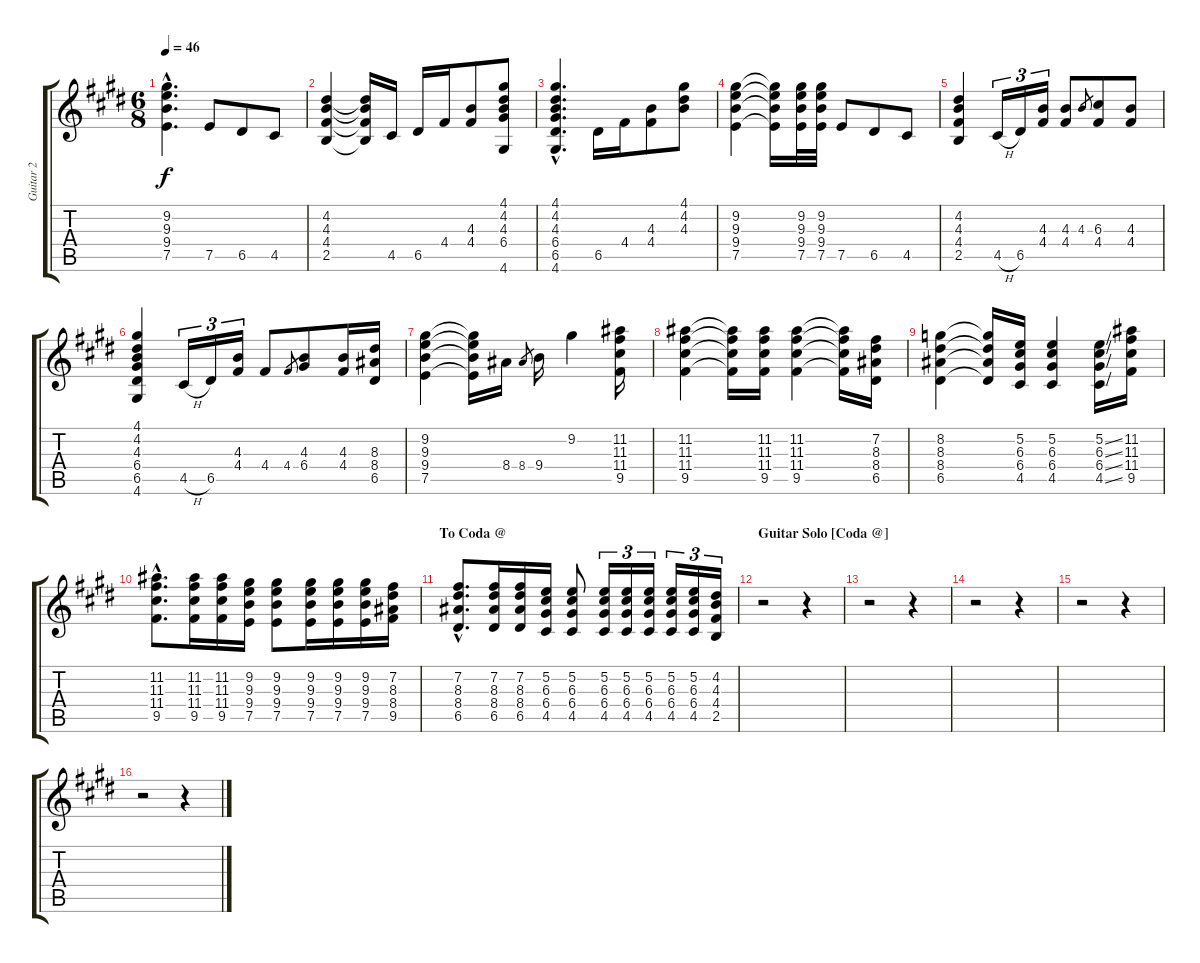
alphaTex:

\track ("Guitar 2" "Guitar 2") {instrument distortionguitar}
\staff {score tabs}
\tuning (E4 B3 G3 D3 A2 E2) {hide}
\ts (6 8)
\tempo 46
\clef g2
\ks e
(9.2{hac} 9.3{hac} 9.4{hac} 7.5{hac}).4{d dy f} 7.5.8 6.5.8 4.5.8 |
(4.2 4.3 4.4 2.5).4 (4.2{t} 4.3{t} 4.4{t} 2.5{t}).16 4.5.16 6.5.16 4.4.16 (4.3 4.4).8 (4.1 4.2 4.3 6.4 4.6).8 |
(4.1{hac} 4.2{hac} 4.3{hac} 6.4{hac} 6.5{hac} 4.6{hac}).4{d} 6.5.16 4.4.16 (4.3 4.4).8 (4.1 4.2 4.3).8 |
(9.2 9.3 9.4 7.5).4 (9.2{t} 9.3{t} 9.4{t} 7.5{t}).16 (9.2 9.3 9.4 7.5).32 (9.2 9.3 9.4 7.5).32 7.5.8 6.5.8 4.5.8 |
(4.2 4.3 4.4 2.5).4 4.5{h}.16{tu (3 2)} 6.5.16{tu (3 2)} (4.3 4.4).16{tu (3 2)} (4.3 4.4).8 4.3.8{gr} (6.3 4.4).8 (4.3 4.4).8 |
(4.1 4.2 4.3 6.4 6.5 4.6).4 4.5{h}.16{tu (3 2)} 6.5.16{tu (3 2)} (4.3 4.4).16{tu (3 2)} 4.4.8 4.4.8{gr} (4.3 6.4).8 (4.3 4.4).16 (8.3 8.4 6.5).16 |
(9.2 9.3 9.4 7.5).4 (9.2{t} 9.3{t} 9.4{t} 7.5{t}).16 8.4.16 8.4.8{gr} 9.4.16 9.2.4 (11.2 11.3 11.4 9.5).16 |
(11.2 11.3 11.4 9.5).4 (11.2{t} 11.3{t} 11.4{t} 9.5{t}).16 (11.2 11.3 11.4 9.5).16 (11.2 11.3 11.4 9.5).4 (11.2{t} 11.3{t} 11.4{t} 9.5{t}).16 (7.2 8.3 8.4 6.5).16 |
(8.2 8.3 8.4 6.5).4 (8.2{t} 8.3{t} 8.4{t} 6.5{t}).16 (5.2 6.3 6.4 4.5).16 (5.2 6.3 6.4 4.5).4 (5.2{ss} 6.3{ss} 6.4{ss} 4.5{ss}).16 (11.2 11.3 11.4 9.5).16 |
(11.2{hac} 11.3{hac} 11.4{hac} 9.5{hac}).8{d} (11.2 11.3 11.4 9.5).16 (11.2 11.3 11.4 9.5).16 (9.2 9.3 9.4 7.5).16 (9.2 9.3 9.4 7.5).8 (9.2 9.3 9.4 7.5).16 (9.2 9.3 9.4 7.5).16 (9.2 9.3 9.4 7.5).16 (7.2 8.3 8.4 9.5).16 |
\section ("" "To Coda @")
(7.2{hac} 8.3{hac} 8.4{hac} 6.5{hac}).8{d} (7.2 8.3 8.4 6.5).16 (7.2 8.3 8.4 6.5).16 (5.2 6.3 6.4 4.5).16 (5.2 6.3 6.4 4.5).8 (5.2 6.3 6.4 4.5).16{tu (3 2)} (5.2 6.3 6.4 4.5).16{tu (3 2)} (5.2 6.3 6.4 4.5).16{tu (3 2)} (5.2 6.3 6.4 4.5).16{tu (3 2)} (5.2 6.3 6.4 4.5).16{tu (3 2)} (4.2 4.3 4.4 2.5).16{tu (3 2)} |
\section ("" "Guitar Solo [Coda @]")
r.2 r.4 |
r.2 r.4 |
r.2 r.4 |
r.2 r.4 |
r.2 r.4
